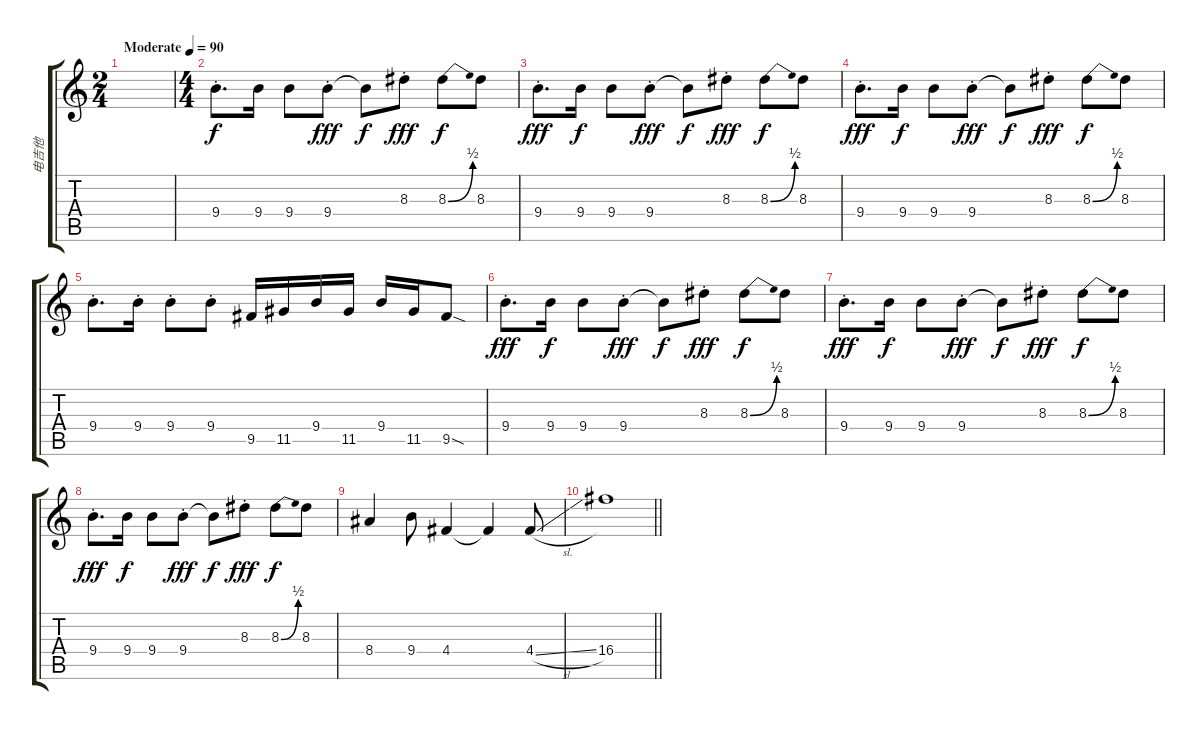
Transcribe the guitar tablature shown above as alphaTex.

\track ("电吉他" "电吉他") {instrument distortionguitar}
\staff {score tabs}
\tuning (E4 B3 G3 D3 A2 E2) {hide}
\ts (2 4)
\tempo (90 "Moderate")
\clef g2
\ks c
|
\ts (4 4)
9.4{st}.8{d} 9.4.16 9.4.8 9.4{st}.8{dy fff} 9.4{t}.8{dy f} 8.3{st}.8{dy fff} 8.3{be (bend 0 0 60 2)}.8{dy f} 8.3.8 |
9.4{st}.8{d dy fff} 9.4.16{dy f} 9.4.8 9.4{st}.8{dy fff} 9.4{t}.8{dy f} 8.3{st}.8{dy fff} 8.3{be (bend 0 0 60 2)}.8{dy f} 8.3.8{txt ""} |
9.4{st}.8{d dy fff} 9.4.16{dy f} 9.4.8 9.4{st}.8{dy fff} 9.4{t}.8{dy f} 8.3{st}.8{dy fff} 8.3{be (bend 0 0 60 2)}.8{dy f} 8.3.8 |
9.4{st}.8{d} 9.4{st}.16 9.4{st}.8 9.4{st}.8 9.5.16 11.5.16 9.4.16 11.5.16 9.4.16 11.5.16 9.5{sod}.8 |
9.4{st}.8{d dy fff} 9.4.16{dy f} 9.4.8 9.4{st}.8{dy fff} 9.4{t}.8{dy f} 8.3{st}.8{dy fff} 8.3{be (bend 0 0 60 2)}.8{dy f} 8.3.8 |
9.4{st}.8{d dy fff} 9.4.16{dy f} 9.4.8 9.4{st}.8{dy fff} 9.4{t}.8{dy f} 8.3{st}.8{dy fff} 8.3{be (bend 0 0 60 2)}.8{dy f} 8.3.8 |
9.4{st}.8{d dy fff} 9.4.16{dy f} 9.4.8 9.4{st}.8{dy fff} 9.4{t}.8{dy f} 8.3{st}.8{dy fff} 8.3{be (bend 0 0 60 2)}.8{dy f} 8.3.8 |
8.4.4 9.4.8 4.4.4 4.4{t}.4 4.4{sl}.8 |
\barLineRight lightlight
16.4.1
